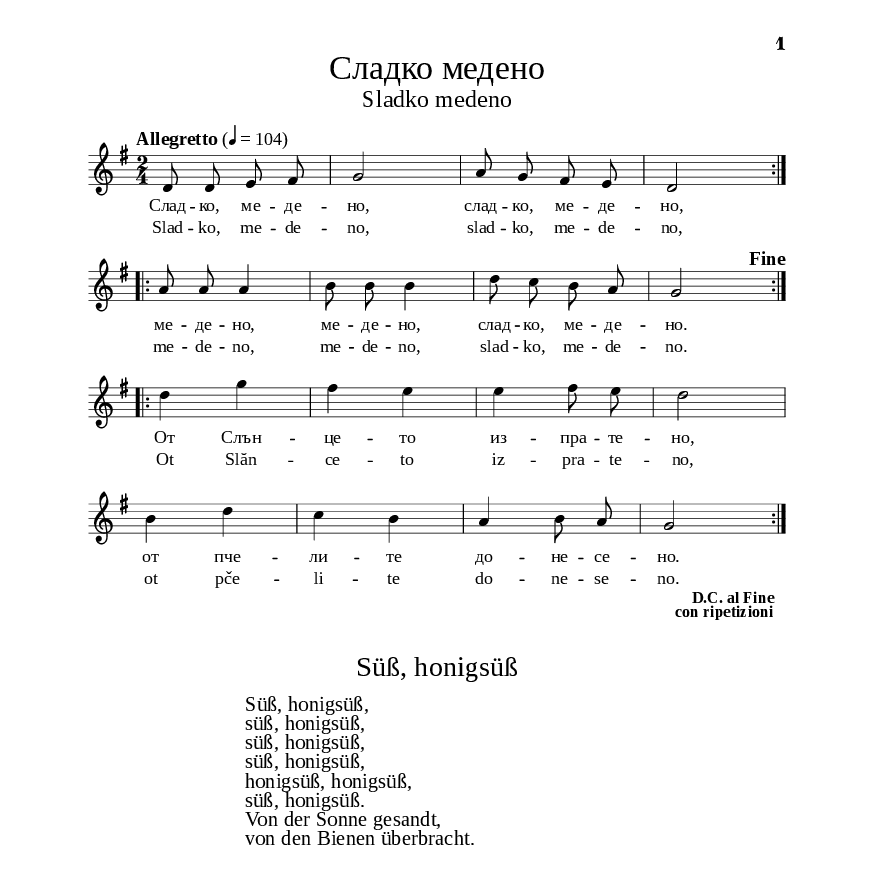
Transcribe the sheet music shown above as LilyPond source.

\version "2.24.3"

% include paper part and global functions
\include "include/globals.ily"

\bookpart {
  \label #'ref073
  \tocItem \markup "Сладко медено – Sladko medeno"
  \include "include/bookpart-paper.ily"
  \score {
    \include "include/score-layout.ily"

    \new Voice \absolute {
      \clef treble
      \key g \major
      \time 2/4
      \tempoFunc "Allegretto" 4 "104"
      \autoBeamOff


      d'8 d' e' fis' |g'2 | a'8 g' fis' e' | d'2  \bar ":|.:"   \break |

      a'8 a' a'4 | b'8 b' b'4 | d''8 c'' b' a' | \tempo "                 Fine" g'2  \bar ":|.:"  \break |



      d''4 g'' | fis''4 e'' | e''4 fis''8 e'' | d''2 \break |

      b'4 d'' | c''4 b' | a'4 b'8 a' | g'2
      \bar ":|."
    }

    \addlyrics {
      Слад -- ко,
      ме -- де -- но, слад -- ко, ме -- де -- но, ме --
      де -- но, ме -- де -- но, слад -- ко, ме -- де --
      но. От Слън -- це -- то из -- пра -- те -- но,
      от пче -- ли -- те до -- не -- се -- но.
    }

    \addlyrics {
      Slad -- ko,
      me -- de -- no, slad -- ko, me -- de -- no, me --
      de -- no, me -- de -- no, slad -- ko, me -- de --
      no. Ot Slăn -- ce -- to iz -- pra -- te -- no,
      ot pče -- li -- te do -- ne -- se -- no.
    }
    \header {
      title = \titleFunc "Сладко медено" "Sladko medeno"
    }

    \midi{}

  } % score
  \markup \dc-two "D.C. al Fine" "con ripetizioni"

  \markup \empty-two

  % include foreign translation(s) of the song
  \version "2.24.3"

\markup \fill-line { \fontsize #deTitleFontSize "Süß, honigsüß" }
\markup \null
\markup \null
\markup \fontsize #deCoupletFontSize {
  \hspace #20
  \override #`(baseline-skip . ,deCoupletBaselineSkip)

  \column {
       
  \line { " "Süß, honigsüß, }
  \line { " " süß, honigsüß, }
  \line { " " süß, honigsüß, }
  \line { " " süß, honigsüß, }

  \line { " "honigsüß, honigsüß, }
  \line { " "  süß, honigsüß.}

  \line { " "Von der Sonne gesandt, }
  \line { " " von den Bienen überbracht. }

      
      
       
    }
    
    
}
    


} % bookpart
